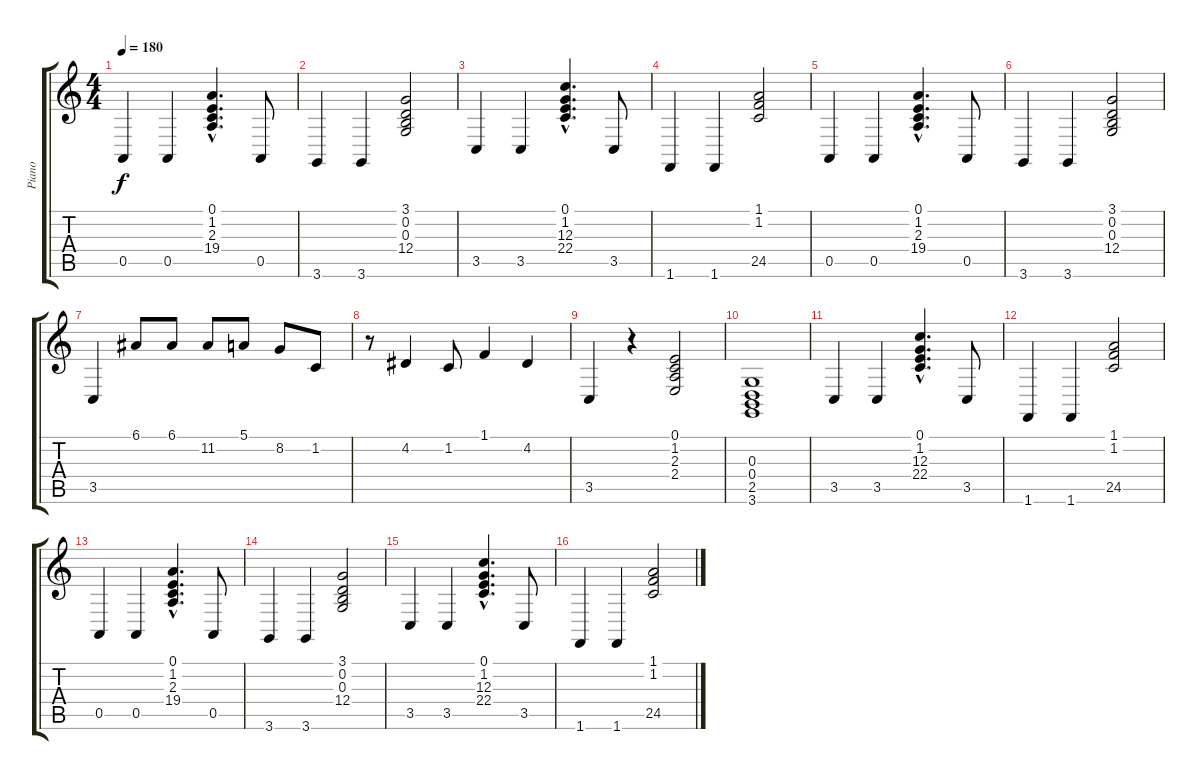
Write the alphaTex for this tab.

\track ("Piano" "Piano") {instrument brightacousticpiano}
\staff {score tabs}
\tuning (E4 B3 G3 D3 A2 E2) {hide}
\ts (4 4)
\tempo 180
\clef g2
\ks c
0.5.4{dy f} 0.5.4 (0.1{hac} 1.2{hac} 2.3{hac} 19.4{hac}).4{d} 0.5.8 |
3.6.4 3.6.4 (3.1 0.2 0.3 12.4).2 |
3.5.4 3.5.4 (0.1{hac} 1.2{hac} 12.3{hac} 22.4{hac}).4{d} 3.5.8 |
1.6.4 1.6.4 (1.1 1.2 24.5).2 |
0.5.4 0.5.4 (0.1{hac} 1.2{hac} 2.3{hac} 19.4{hac}).4{d} 0.5.8 |
3.6.4 3.6.4 (3.1 0.2 0.3 12.4).2 |
3.5.4 6.1.8 6.1.8 11.2.8 5.1.8 8.2.8 1.2.8 |
r.8 4.2.4 1.2.8 1.1.4 4.2.4 |
3.5.4 r.4 (0.1 1.2 2.3 2.4).2 |
(0.3 0.4 2.5 3.6).1 |
3.5.4 3.5.4 (0.1{hac} 1.2{hac} 12.3{hac} 22.4{hac}).4{d} 3.5.8 |
1.6.4 1.6.4 (1.1 1.2 24.5).2 |
0.5.4 0.5.4 (0.1{hac} 1.2{hac} 2.3{hac} 19.4{hac}).4{d} 0.5.8 |
3.6.4 3.6.4 (3.1 0.2 0.3 12.4).2 |
3.5.4 3.5.4 (0.1{hac} 1.2{hac} 12.3{hac} 22.4{hac}).4{d} 3.5.8 |
1.6.4 1.6.4 (1.1 1.2 24.5).2
